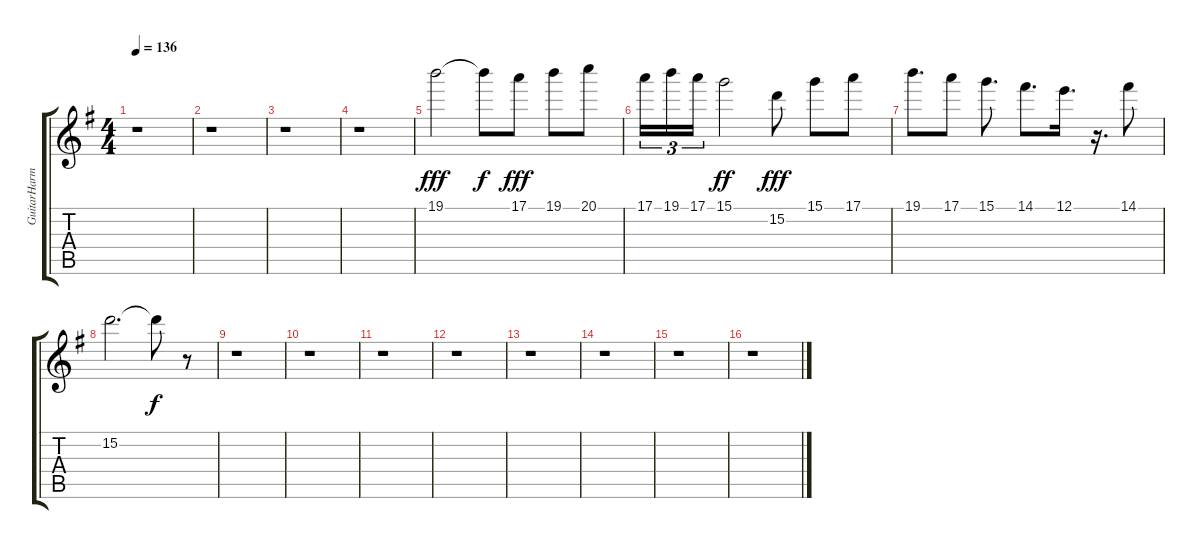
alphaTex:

\track ("GuitarHarmonic" "GuitarHarm") {instrument overdrivenguitar}
\staff {score tabs}
\tuning (E4 B3 G3 D3 A2 E2) {hide}
\ts (4 4)
\tempo 136
\clef g2
\ks eminor
r.1{dy fff} |
r.1 |
r.1 |
r.1 |
19.1.2 19.1{t}.8{dy f} 17.1.8{dy fff} 19.1.8 20.1.8 |
17.1.16{tu (3 2)} 19.1.16{tu (3 2)} 17.1.16{tu (3 2)} 15.1.2{dy ff} 15.2.8{dy fff} 15.1.8 17.1.8 |
19.1.8{d} 17.1.8 15.1.8{d} 14.1.8{d} 12.1.16{d} r.16{d} 14.1.8 |
15.2.2{d} 15.2{t}.8{dy f} r.8 |
r.1 |
r.1 |
r.1 |
r.1 |
r.1 |
r.1 |
r.1 |
r.1
